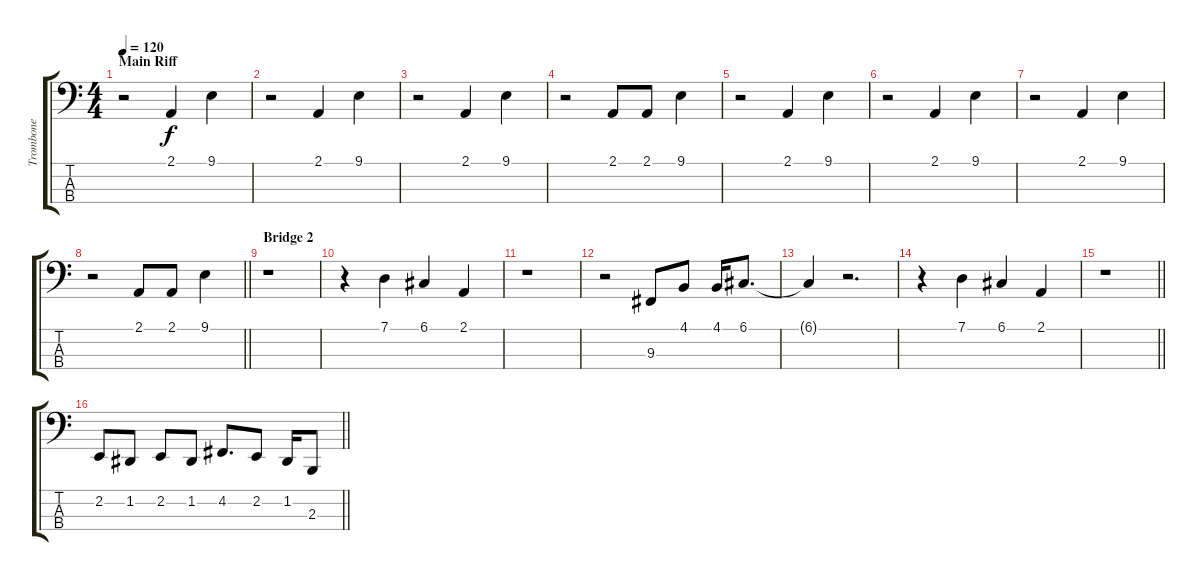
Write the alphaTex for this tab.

\track ("Trombone" "Trombone") {instrument trombone}
\staff {score tabs}
\tuning (G2 D2 A1 E1) {hide}
\ts (4 4)
\section ("" "Main Riff")
\tempo 120
\clef f4
\ks c
r.2{dy f} 2.1.4 9.1.4 |
r.2 2.1.4 9.1.4 |
r.2 2.1.4 9.1.4 |
r.2 2.1.8 2.1.8 9.1.4 |
r.2 2.1.4 9.1.4 |
r.2 2.1.4 9.1.4 |
r.2 2.1.4 9.1.4 |
\barLineRight lightlight
r.2 2.1.8 2.1.8 9.1.4 |
\section ("" "Bridge 2")
r.1 |
r.4 7.1.4 6.1.4 2.1.4 |
r.1 |
r.2 9.3.8 4.1.8 4.1.16 6.1.8{d} |
6.1{t}.4 r.2{d} |
r.4 7.1.4 6.1.4 2.1.4 |
\barLineRight lightlight
r.1 |
\barLineRight lightlight
2.2.8 1.2.8 2.2.8 1.2.8 4.2.8{d} 2.2.8 1.2.16 2.3.8
